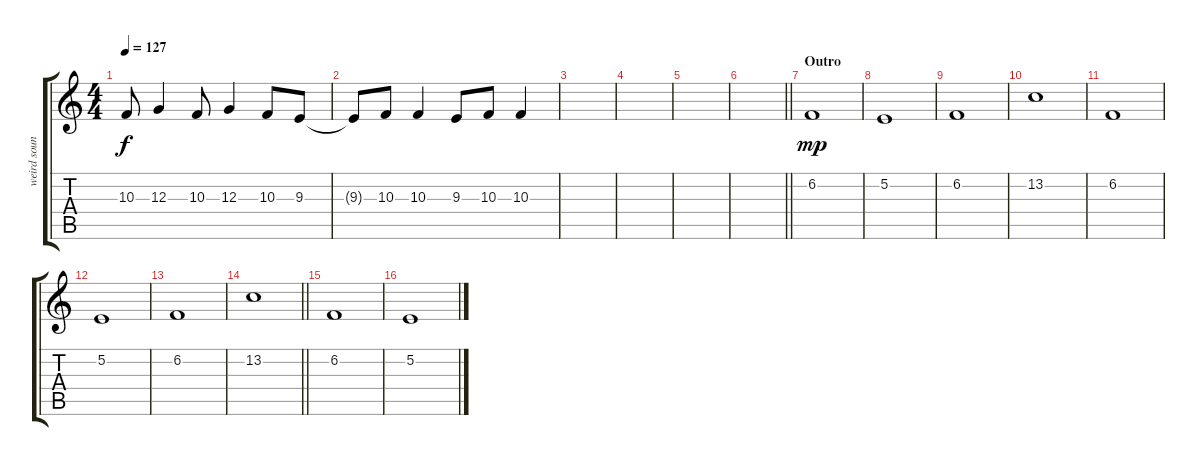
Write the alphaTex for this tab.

\track ("weird sounds and" "weird soun") {instrument lead1square}
\staff {score tabs}
\tuning (E4 B3 G3 D3 A2 E2) {hide}
\ts (4 4)
\tempo 127
\clef g2
\ks c
10.3.8{dy f} 12.3.4 10.3.8 12.3.4 10.3.8 9.3.8 |
9.3{t}.8 10.3.8 10.3.4 9.3.8 10.3.8 10.3.4 |
|
|
|
\barLineRight lightlight
|
\section ("" "Outro")
6.2.1{dy mp} |
5.2.1 |
6.2.1 |
13.2.1 |
6.2.1 |
5.2.1 |
6.2.1 |
\barLineRight lightlight
13.2.1 |
6.2.1 |
5.2.1
